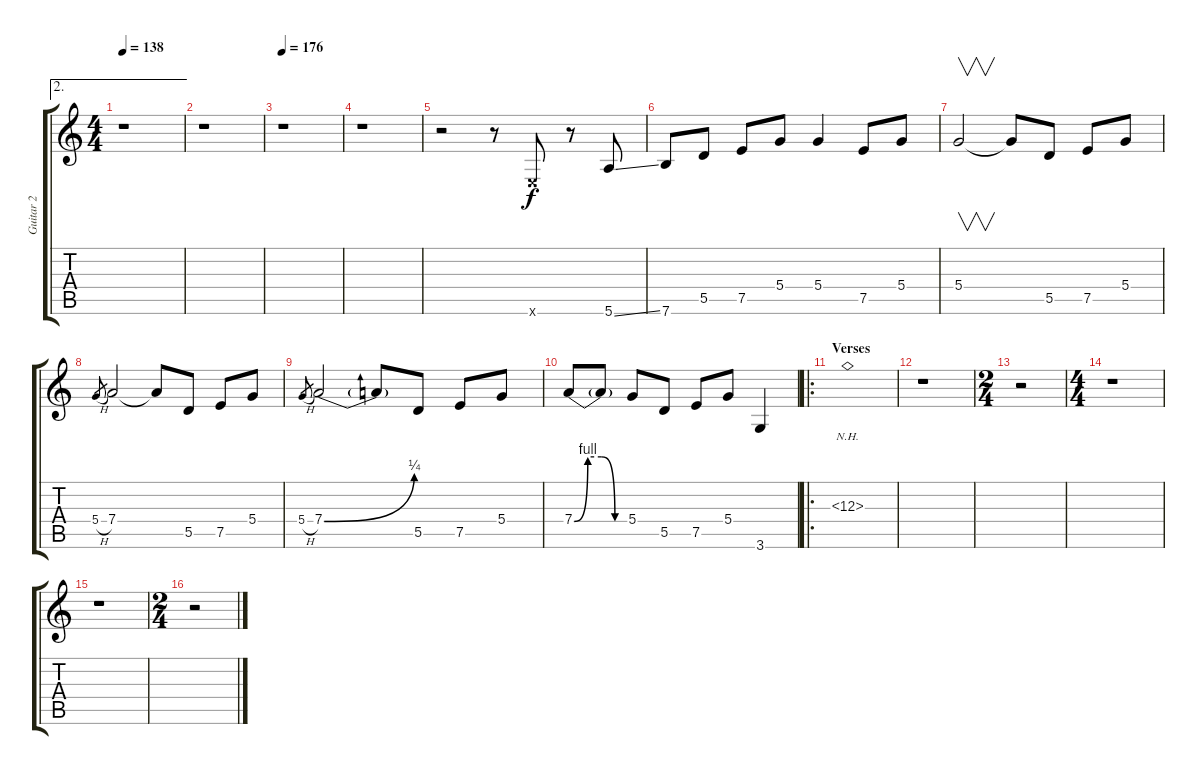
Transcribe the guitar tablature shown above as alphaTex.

\track ("Guitar 2" "Guitar 2") {instrument distortionguitar}
\staff {score tabs}
\tuning (E4 B3 G3 D3 A2 E2) {hide}
\ae 2
\ts (4 4)
\tempo 138
\clef g2
\ks c
r.1{dy f} |
r.1 |
\tempo 176
r.1 |
r.1 |
r.2 r.8 0.6{x}.8 r.8 5.6{ss}.8 |
7.6.8 5.5.8 7.5.8 5.4.8 5.4.4 7.5.8 5.4.8 |
5.4.2{v} 5.4{t}.8 5.5.8 7.5.8 5.4.8 |
5.4{h}.8{gr} 7.4.2 7.4{t}.8 5.5.8 7.5.8 5.4.8 |
5.4{h}.8{gr} 7.4{be (bend 0 0 60 1)}.2 7.4{t}.8 5.5.8 7.5.8 5.4.8 |
7.4{be (custom 0 0 15 4 30 4 45 0 60 0)}.8 7.4{t}.8 5.4.8 5.5.8 7.5.8 5.4.8 3.6.4 |
\ro
\section ("" "Verses")
12.3{nh}.1 |
r.1 |
\ts (2 4)
r.2 |
\ts (4 4)
r.1 |
r.1 |
\ts (2 4)
r.2
